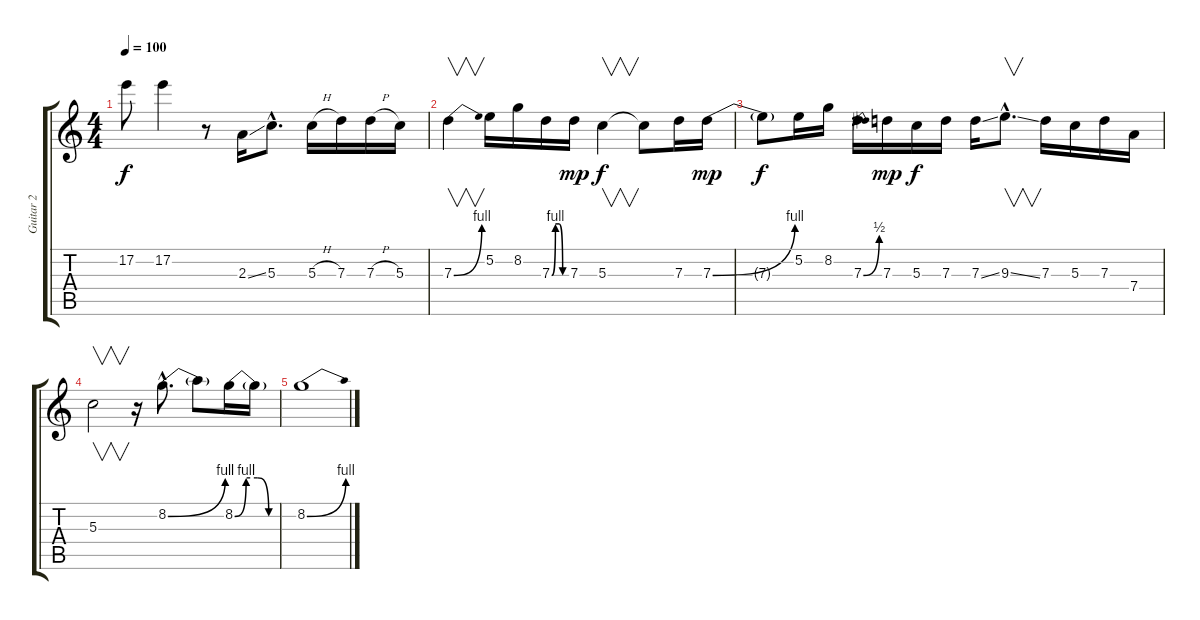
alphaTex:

\track ("Guitar 2" "Guitar 2") {instrument overdrivenguitar}
\staff {score tabs}
\tuning (E4 B3 G3 D3 A2 E2) {hide}
\ts (4 4)
\tempo 100
\clef g2
\ks c
17.2.8{dy f} 17.2.4 r.8 2.3{ss}.16 5.3{hac}.8{d} 5.3{h}.16 7.3.16 7.3{h}.16 5.3.16 |
7.3{be (bend 0 0 60 4)}.4{v} 5.2.16 8.2.16 7.3{be (custom 0 0 15 4 30 4 45 0 60 0)}.16 7.3.16{dy mp} 5.3.4{v dy f} 5.3{t}.8 7.3.16 7.3{be (bend 0 0 60 4)}.16{dy mp} |
7.3{t}.8{dy f} 5.2.16 8.2.16 7.3{be (bend 0 0 60 2)}.16 7.3.16{dy mp} 5.3.16{dy f} 7.3.16 7.3{ss}.16 9.3{ss hac}.8{v d} 7.3.16 5.3.16 7.3.16 7.4.16 |
5.3.2{v} r.16 8.2{be (bend 0 0 60 4) hac}.8{d} 8.2{t}.8 8.2{be (custom 0 0 15 4 30 4 45 0 60 0)}.16 8.2{t}.16 |
8.2{be (bend 0 0 60 4)}.1
